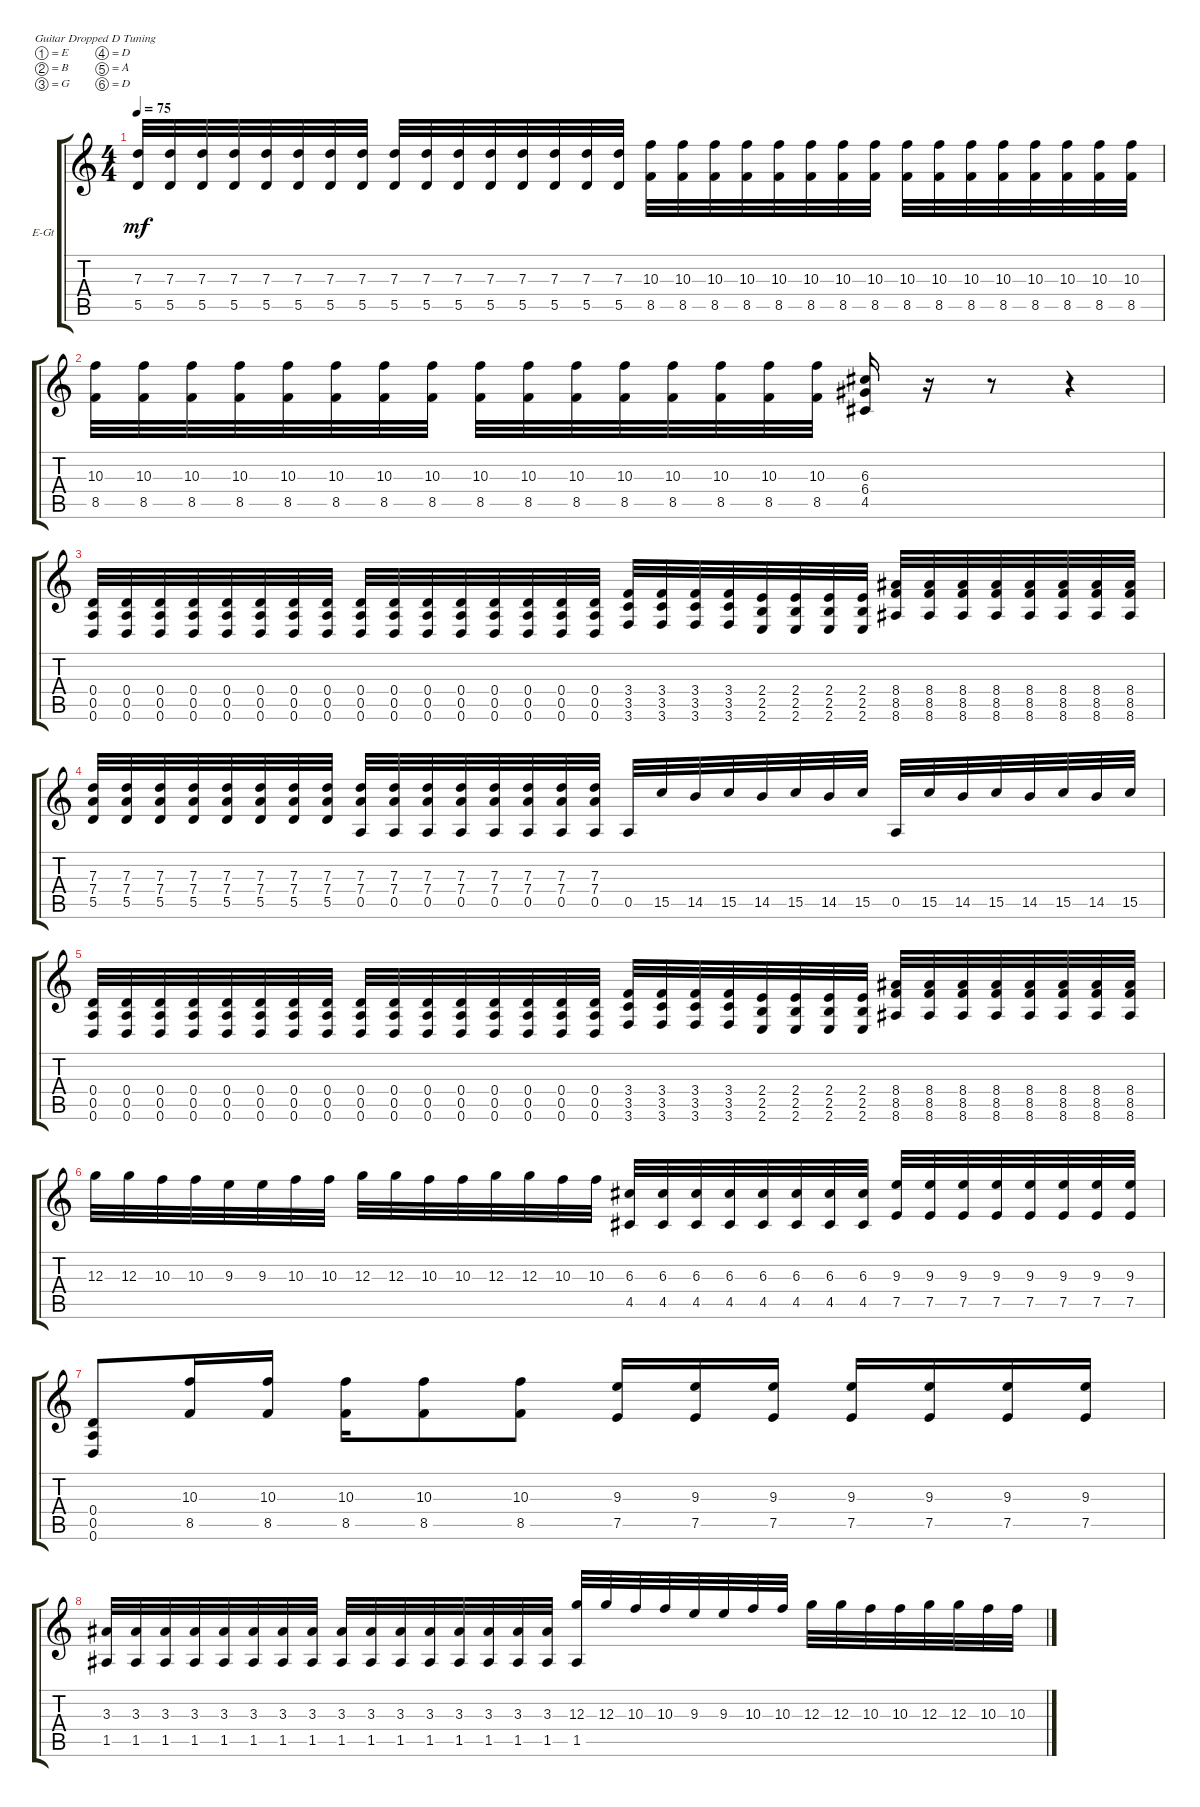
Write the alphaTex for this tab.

\defaultSystemsLayout 4
\bracketExtendMode groupsimilarinstruments
\firstSystemTrackNameOrientation horizontal
\otherSystemsTrackNameOrientation horizontal
\track ("Electric Guitar" "E-Gt") {instrument distortionguitar}
\staff {score tabs}
\tuning (E4 B3 G3 D3 A2 D2)
\ts (4 4)
\tempo 75
\clef g2
\ks c
(5.5 7.3).32{dy mf} (7.3 5.5).32 (7.3 5.5).32 (7.3 5.5).32 (7.3 5.5).32 (7.3 5.5).32 (7.3 5.5).32 (7.3 5.5).32 (7.3 5.5).32 (7.3 5.5).32 (7.3 5.5).32 (7.3 5.5).32 (7.3 5.5).32 (7.3 5.5).32 (7.3 5.5).32 (7.3 5.5).32 (8.5 10.3).32 (8.5 10.3).32 (8.5 10.3).32 (8.5 10.3).32 (8.5 10.3).32 (8.5 10.3).32 (8.5 10.3).32 (8.5 10.3).32 (8.5 10.3).32 (8.5 10.3).32 (8.5 10.3).32 (8.5 10.3).32 (8.5 10.3).32 (8.5 10.3).32 (8.5 10.3).32 (8.5 10.3).32 |
(8.5 10.3).32 (8.5 10.3).32 (8.5 10.3).32 (8.5 10.3).32 (8.5 10.3).32 (8.5 10.3).32 (8.5 10.3).32 (8.5 10.3).32 (8.5 10.3).32 (8.5 10.3).32 (8.5 10.3).32 (8.5 10.3).32 (8.5 10.3).32 (8.5 10.3).32 (8.5 10.3).32 (8.5 10.3).32 (4.5 6.4 6.3).16 r.16 r.8 r.4 |
(0.5 0.6 0.4).32 (0.5 0.4 0.6).32 (0.5 0.4 0.6).32 (0.5 0.6 0.4).32 (0.5 0.4 0.6).32 (0.5 0.6 0.4).32 (0.5 0.4 0.6).32 (0.5 0.6 0.4).32 (0.5 0.4 0.6).32 (0.5 0.6 0.4).32 (0.5 0.4 0.6).32 (0.5 0.6 0.4).32 (0.5 0.4 0.6).32 (0.5 0.6 0.4).32 (0.5 0.4 0.6).32 (0.5 0.6 0.4).32 (3.6 3.5 3.4).32 (3.6 3.5 3.4).32 (3.6 3.4 3.5).32 (3.6 3.5 3.4).32 (2.4 2.5 2.6).32 (2.6 2.5 2.4).32 (2.4 2.5 2.6).32 (2.6 2.5 2.4).32 (8.6 8.5 8.4).32 (8.4 8.5 8.6).32 (8.6 8.5 8.4).32 (8.4 8.5 8.6).32 (8.6 8.5 8.4).32 (8.4 8.5 8.6).32 (8.6 8.5 8.4).32 (8.4 8.5 8.6).32 |
(5.5 7.4 7.3).32 (5.5 7.3 7.4).32 (5.5 7.4 7.3).32 (5.5 7.3 7.4).32 (5.5 7.4 7.3).32 (5.5 7.3 7.4).32 (5.5 7.4 7.3).32 (5.5 7.3 7.4).32 (0.5 7.4 7.3).32 (0.5 7.3 7.4).32 (0.5 7.4 7.3).32 (0.5 7.3 7.4).32 (0.5 7.4 7.3).32 (0.5 7.3 7.4).32 (0.5 7.4 7.3).32 (0.5 7.3 7.4).32 0.5.32 15.5.32 14.5.32 15.5.32 14.5.32 15.5.32 14.5.32 15.5.32 0.5.32 15.5.32 14.5.32 15.5.32 14.5.32 15.5.32 14.5.32 15.5.32 |
(0.5 0.6 0.4).32 (0.5 0.4 0.6).32 (0.5 0.4 0.6).32 (0.5 0.6 0.4).32 (0.5 0.4 0.6).32 (0.5 0.6 0.4).32 (0.5 0.4 0.6).32 (0.5 0.6 0.4).32 (0.5 0.4 0.6).32 (0.5 0.6 0.4).32 (0.5 0.4 0.6).32 (0.5 0.6 0.4).32 (0.5 0.4 0.6).32 (0.5 0.6 0.4).32 (0.5 0.4 0.6).32 (0.5 0.6 0.4).32 (3.6 3.5 3.4).32 (3.6 3.5 3.4).32 (3.6 3.4 3.5).32 (3.6 3.5 3.4).32 (2.4 2.5 2.6).32 (2.6 2.5 2.4).32 (2.4 2.5 2.6).32 (2.6 2.5 2.4).32 (8.6 8.5 8.4).32 (8.4 8.5 8.6).32 (8.6 8.5 8.4).32 (8.4 8.5 8.6).32 (8.6 8.5 8.4).32 (8.4 8.5 8.6).32 (8.6 8.5 8.4).32 (8.4 8.5 8.6).32 |
12.3.32 12.3.32 10.3.32 10.3.32 9.3.32 9.3.32 10.3.32 10.3.32 12.3.32 12.3.32 10.3.32 10.3.32 12.3.32 12.3.32 10.3.32 10.3.32 (4.5 6.3).32 (4.5 6.3).32 (4.5 6.3).32 (4.5 6.3).32 (4.5 6.3).32 (4.5 6.3).32 (4.5 6.3).32 (4.5 6.3).32 (7.5 9.3).32 (7.5 9.3).32 (7.5 9.3).32 (7.5 9.3).32 (7.5 9.3).32 (7.5 9.3).32 (7.5 9.3).32 (7.5 9.3).32 |
(0.6 0.5 0.4).8 (8.5 10.3).16 (10.3 8.5).16 (8.5 10.3).16 (10.3 8.5).8 (8.5 10.3).8 (7.5 9.3).16 (9.3 7.5).16 (7.5 9.3).16 (9.3 7.5).16 (9.3 7.5).16 (9.3 7.5).16 (9.3 7.5).16 |
(1.5 3.3).32 (1.5 3.3).32 (1.5 3.3).32 (1.5 3.3).32 (1.5 3.3).32 (1.5 3.3).32 (1.5 3.3).32 (1.5 3.3).32 (1.5 3.3).32 (1.5 3.3).32 (1.5 3.3).32 (1.5 3.3).32 (1.5 3.3).32 (1.5 3.3).32 (1.5 3.3).32 (1.5 3.3).32 (12.3 1.5).32 12.3.32 10.3.32 10.3.32 9.3.32 9.3.32 10.3.32 10.3.32 12.3.32 12.3.32 10.3.32 10.3.32 12.3.32 12.3.32 10.3.32 10.3.32
